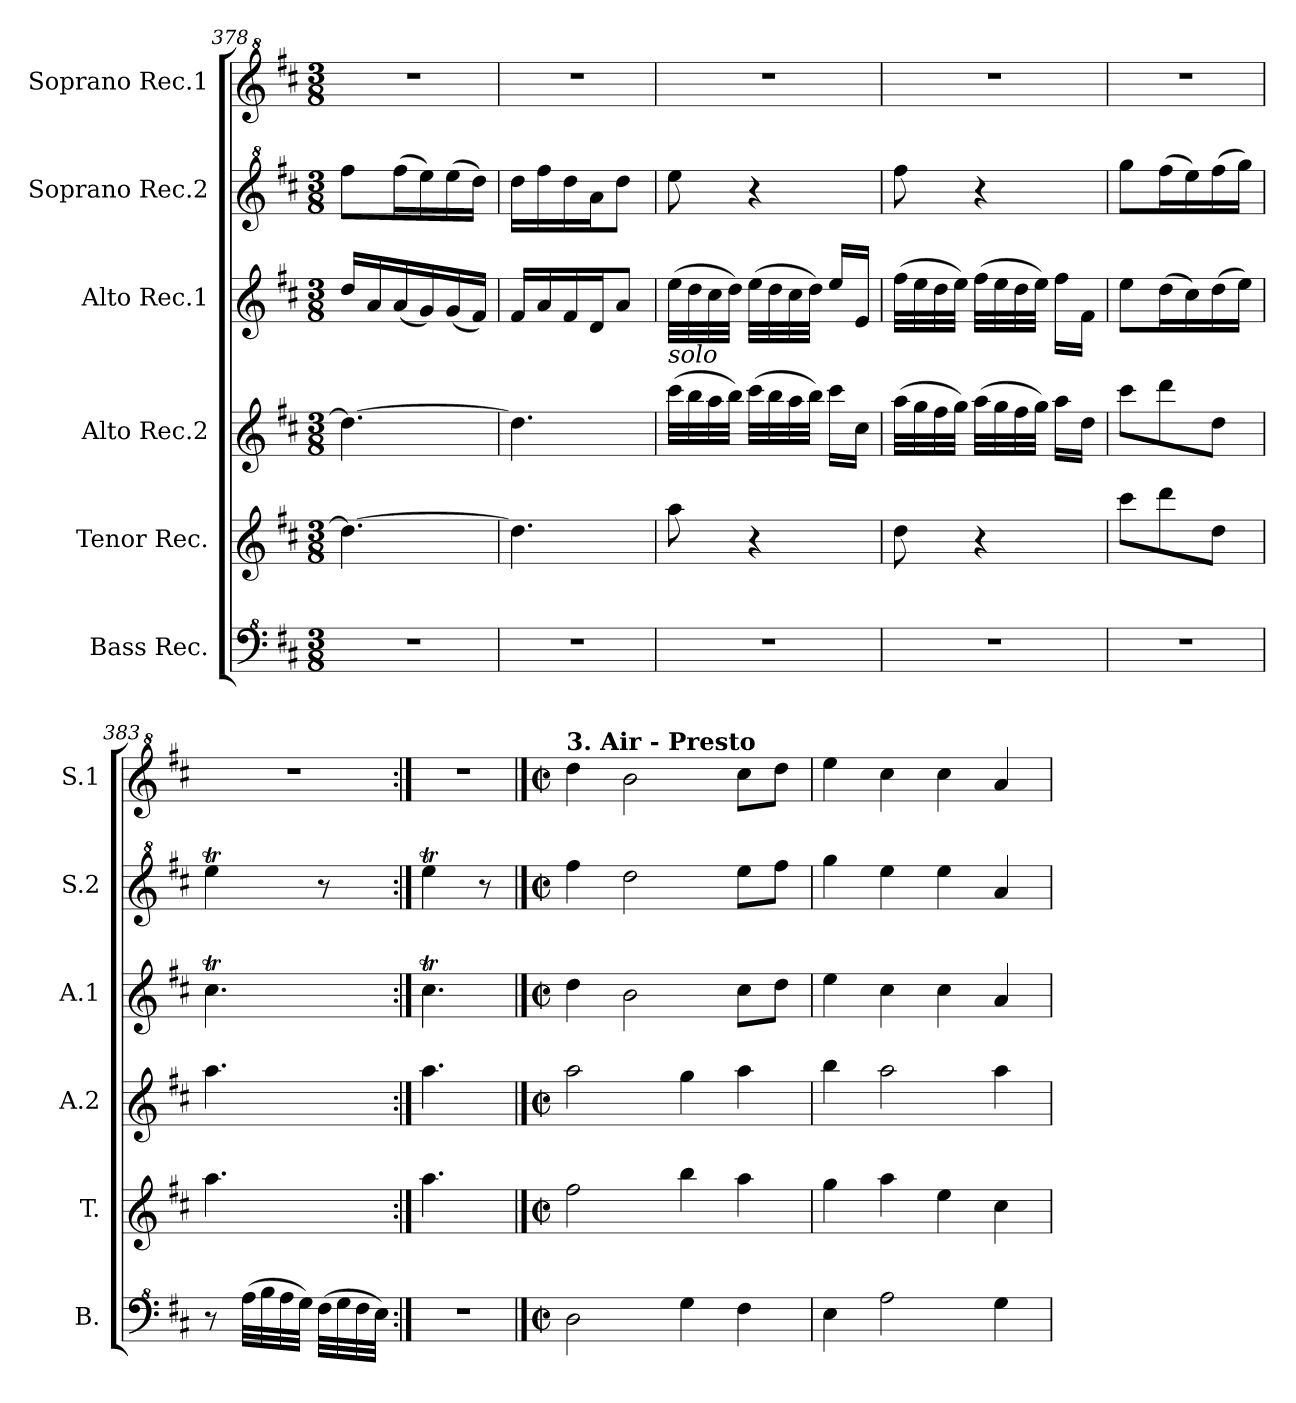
**kern	**kern	**kern	**kern	**kern	**kern
*part6	*part5	*part4	*part3	*part2	*part1
*staff6	*staff5	*staff4	*staff3	*staff2	*staff1
*I"Bass Rec.	*I"Tenor Rec.	*I"Alto Rec.2	*I"Alto Rec.1	*I"Soprano Rec.2	*I"Soprano Rec.1
*I'B.	*I'T.	*I'A.2	*I'A.1	*I'S.2	*I'S.1
*clefF^4	*clefG2	*clefG2	*clefG2	*clefG^2	*clefG^2
*k[f#c#]	*k[f#c#]	*k[f#c#]	*k[f#c#]	*k[f#c#]	*k[f#c#]
*D:	*D:	*D:	*D:	*D:	*D:
*M3/8	*M3/8	*M3/8	*M3/8	*M3/8	*M3/8
=378	=378	=378	=378	=378	=378
4.r	4.dd\_	4.dd\_	16dd/LL	8fff#\L	4.r
.	.	.	16a/	.	.
.	.	.	(16a/	(>16fff#\L	.
.	.	.	16g/)	16eee\)	.
.	.	.	(16g/	(>16eee\	.
.	.	.	16f#/JJ)	16ddd\JJ)	.
=379	=379	=379	=379	=379	=379
4.r	4.dd\]	4.dd\]	16f#/LL	16ddd\LL	4.r
.	.	.	16a/	16fff#\	.
.	.	.	16f#/	16ddd\	.
.	.	.	16d/J	16aa\J	.
.	.	.	8a/J	8ddd\J	.
=380	=380	=380	=380	=380	=380
!	!	!	!LO:TX:b:i:t=solo	!	!
4.r	8aa\	(>32ccc#\LLL	(32ee\LLL	8eee\	4.r
.	.	32bb\	32dd\	.	.
.	.	32aa\	32cc#\	.	.
.	.	32bb\JJJ)	32dd\JJJ)	.	.
.	4r	(>32ccc#\LLL	(>32ee\LLL	4r	.
.	.	32bb\	32dd\	.	.
.	.	32aa\	32cc#\	.	.
.	.	32bb\JJJ)	32dd\JJJ)	.	.
.	.	16ccc#\LL	16ee/LL	.	.
.	.	16cc#\JJ	16e/JJ	.	.
=381	=381	=381	=381	=381	=381
4.r	8dd\	(>32aa\LLL	(>32ff#\LLL	8fff#\	4.r
.	.	32gg\	32ee\	.	.
.	.	32ff#\	32dd\	.	.
.	.	32gg\JJJ)	32ee\JJJ)	.	.
.	4r	(>32aa\LLL	(>32ff#\LLL	4r	.
.	.	32gg\	32ee\	.	.
.	.	32ff#\	32dd\	.	.
.	.	32gg\JJJ)	32ee\JJJ)	.	.
.	.	16aa\LL	16ff#\LL	.	.
.	.	16dd\JJ	16f#\JJ	.	.
=382	=382	=382	=382	=382	=382
4.r	8ccc#\L	8ccc#\L	8ee\L	8ggg\L	4.r
.	8ddd\	8ddd\	(>16dd\L	(>16fff#\L	.
.	.	.	16cc#\)	16eee\)	.
.	8dd\J	8dd\J	(>16dd\	(>16fff#\	.
.	.	.	16ee\JJ)	16ggg\JJ)	.
=383	=383	=383	=383	=383	=383
8r	4.aa\	4.aa\	4.cc#t\	4eeeT\	4.r
(>32a\LLL	.	.	.	.	.
32b\	.	.	.	.	.
32a\	.	.	.	.	.
32g\JJJ)	.	.	.	.	.
(>32f#\LLL	.	.	.	8r	.
32g\	.	.	.	.	.
32f#\	.	.	.	.	.
32e\JJJ)	.	.	.	.	.
=384:|!	=384:|!	=384:|!	=384:|!	=384:|!	=384:|!
4.r	4.aa\	4.aa\	4.cc#t\	4eeeT\	4.r
.	.	.	.	8r	.
!!LO:PB:g=z
==385	==385	==385	==385	==385	==385
*M2/2	*M2/2	*M2/2	*M2/2	*M2/2	*M2/2
*met(c|)	*met(c|)	*met(c|)	*met(c|)	*met(c|)	*met(c|)
!	!	!	!	!	!LO:TX:a:B:t=3. Air - Presto
2d\	2ff#\	2aa\	4dd\	4fff#\	4ddd\
.	.	.	2b\	2ddd\	2bb\
4g\	4bb\	4gg\	.	.	.
4f#\	4aa\	4aa\	8cc#\L	8eee\L	8ccc#\L
.	.	.	8dd\J	8fff#\J	8ddd\J
=386	=386	=386	=386	=386	=386
4e\	4gg\	4bb\	4ee\	4ggg\	4eee\
2a\	4aa\	2aa\	4cc#\	4eee\	4ccc#\
.	4ee\	.	4cc#\	4eee\	4ccc#\
4g\	4cc#\	4aa\	4a/	4aa/	4aa/
=	=	=	=	=	=
*-	*-	*-	*-	*-	*-
